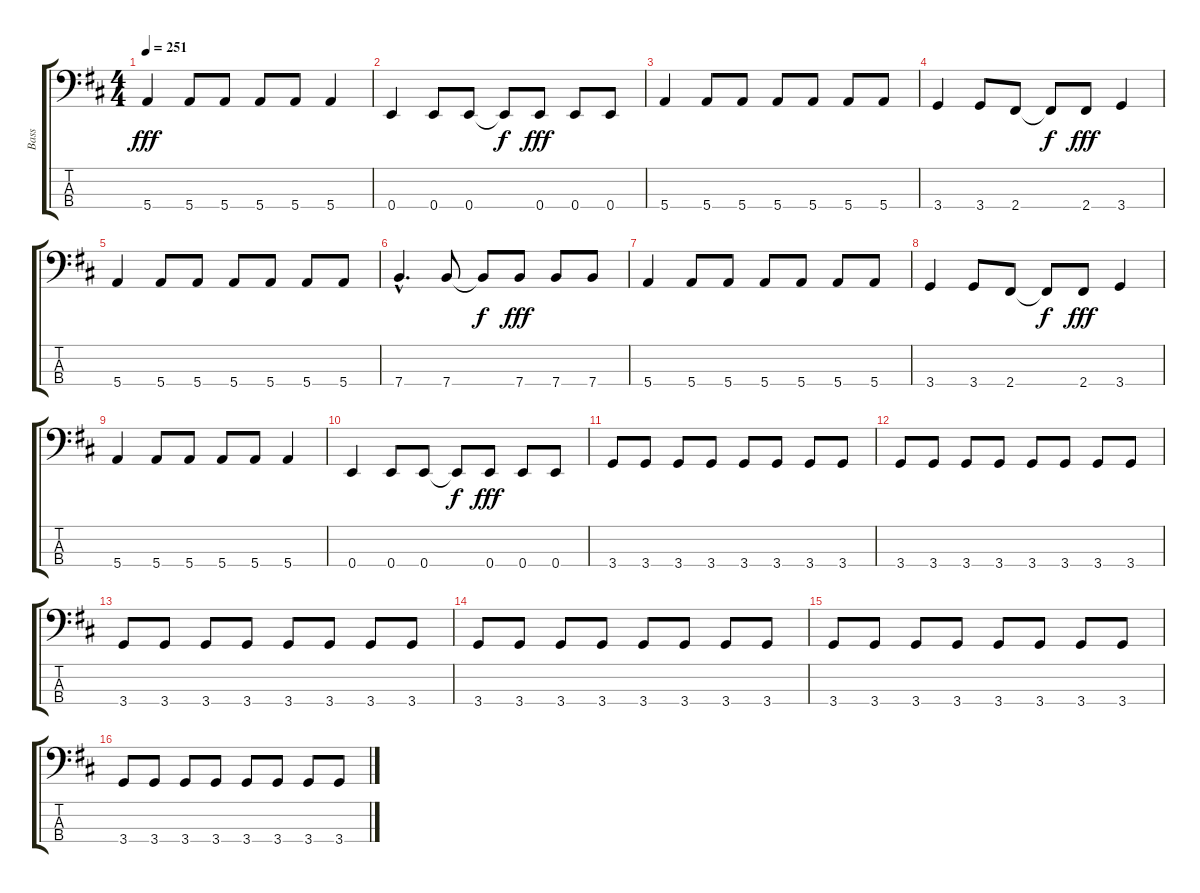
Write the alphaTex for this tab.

\track ("Bass" "Bass") {instrument electricbassfinger}
\staff {score tabs}
\tuning (G2 D2 A1 E1) {hide}
\ts (4 4)
\tempo 251
\clef f4
\ks d
5.4.4{dy fff} 5.4.8 5.4.8 5.4.8 5.4.8 5.4.4 |
0.4.4 0.4.8 0.4.8 0.4{t}.8{dy f} 0.4.8{dy fff} 0.4.8 0.4.8 |
5.4.4 5.4.8 5.4.8 5.4.8 5.4.8 5.4.8 5.4.8 |
3.4.4 3.4.8 2.4.8 2.4{t}.8{dy f} 2.4.8{dy fff} 3.4.4 |
5.4.4 5.4.8 5.4.8 5.4.8 5.4.8 5.4.8 5.4.8 |
7.4{hac}.4{d} 7.4.8 7.4{t}.8{dy f} 7.4.8{dy fff} 7.4.8 7.4.8 |
5.4.4 5.4.8 5.4.8 5.4.8 5.4.8 5.4.8 5.4.8 |
3.4.4 3.4.8 2.4.8 2.4{t}.8{dy f} 2.4.8{dy fff} 3.4.4 |
5.4.4 5.4.8 5.4.8 5.4.8 5.4.8 5.4.4 |
0.4.4 0.4.8 0.4.8 0.4{t}.8{dy f} 0.4.8{dy fff} 0.4.8 0.4.8 |
3.4.8 3.4.8 3.4.8 3.4.8 3.4.8 3.4.8 3.4.8 3.4.8 |
3.4.8 3.4.8 3.4.8 3.4.8 3.4.8 3.4.8 3.4.8 3.4.8 |
3.4.8 3.4.8 3.4.8 3.4.8 3.4.8 3.4.8 3.4.8 3.4.8 |
3.4.8 3.4.8 3.4.8 3.4.8 3.4.8 3.4.8 3.4.8 3.4.8 |
3.4.8 3.4.8 3.4.8 3.4.8 3.4.8 3.4.8 3.4.8 3.4.8 |
3.4.8 3.4.8 3.4.8 3.4.8 3.4.8 3.4.8 3.4.8 3.4.8
